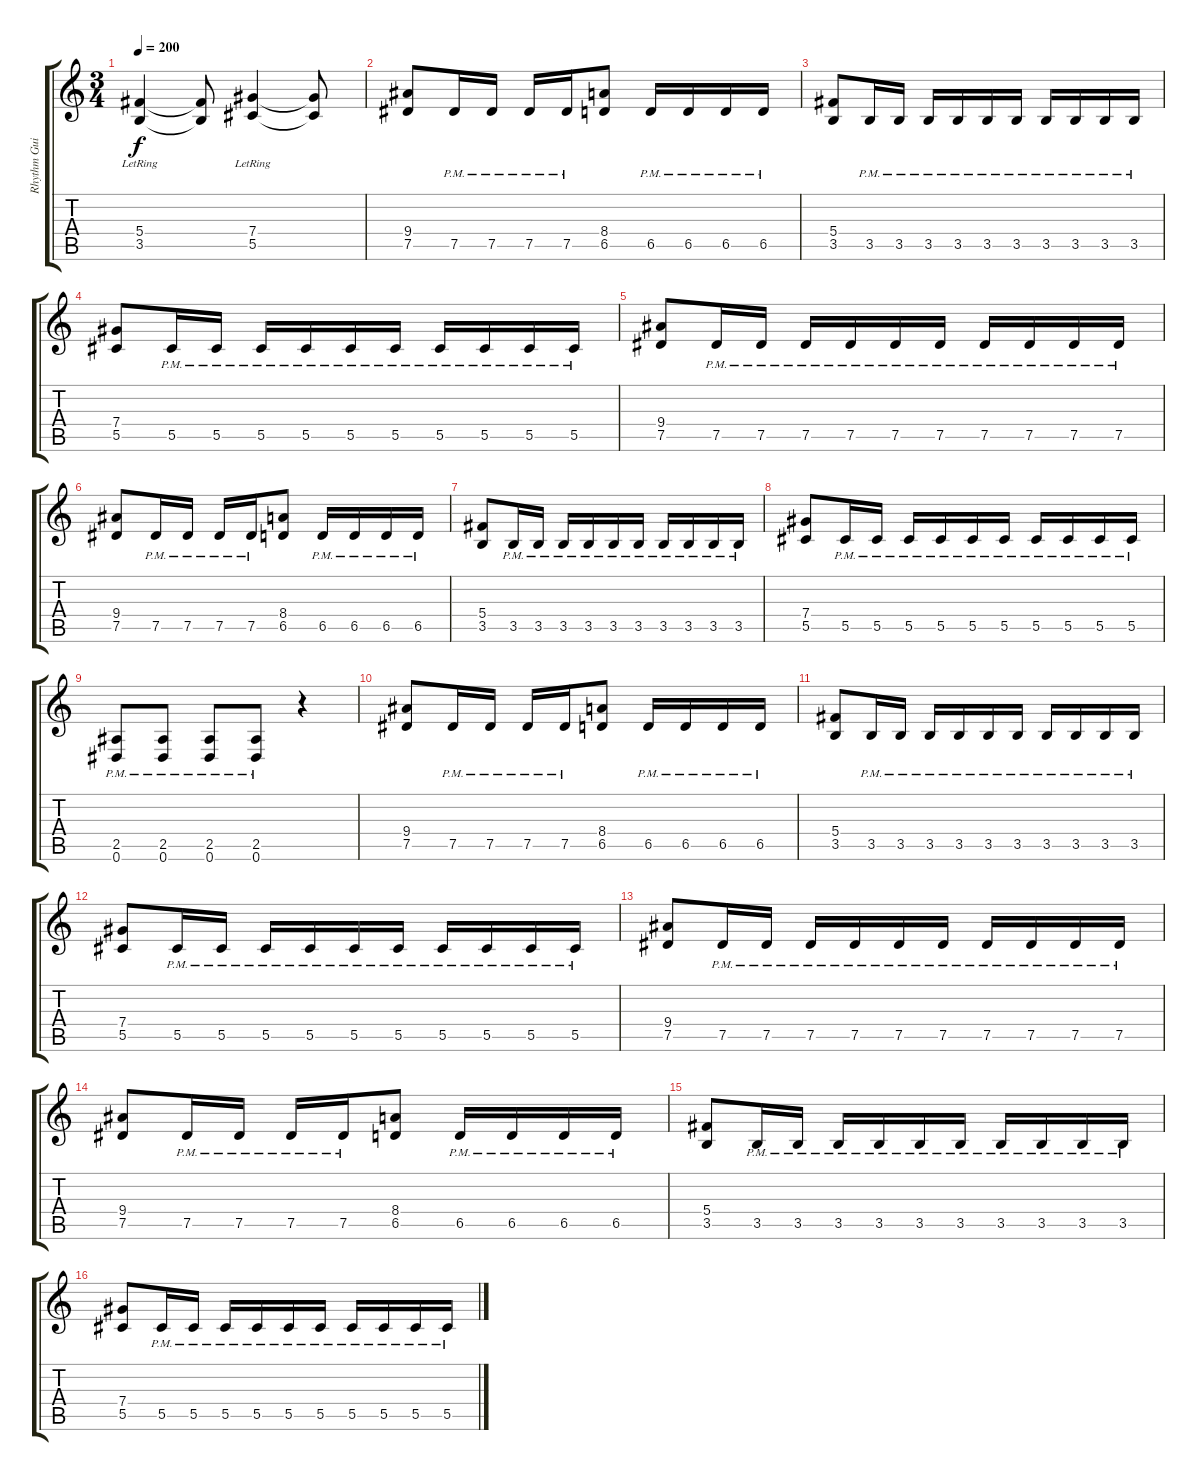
\track ("Rhythm Guitar" "Rhythm Gui") {instrument acousticguitarsteel}
\staff {score tabs}
\tuning (Eb4 Bb3 Gb3 Db3 Ab2 Eb2) {hide}
\ts (3 4)
\tempo 200
\clef g2
\ks c
(5.4{lr} 3.5{lr}).4{dy f} (5.4{t} 3.5{t}).8 (7.4{lr} 5.5{lr}).4 (7.4{t} 5.5{t}).8 |
(9.4 7.5).8 7.5{pm}.16 7.5{pm}.16 7.5{pm}.16 7.5{pm}.16 (8.4 6.5).8 6.5{pm}.16 6.5{pm}.16 6.5{pm}.16 6.5{pm}.16 |
(5.4 3.5).8 3.5{pm}.16 3.5{pm}.16 3.5{pm}.16 3.5{pm}.16 3.5{pm}.16 3.5{pm}.16 3.5{pm}.16 3.5{pm}.16 3.5{pm}.16 3.5{pm}.16 |
(7.4 5.5).8 5.5{pm}.16 5.5{pm}.16 5.5{pm}.16 5.5{pm}.16 5.5{pm}.16 5.5{pm}.16 5.5{pm}.16 5.5{pm}.16 5.5{pm}.16 5.5{pm}.16 |
(9.4 7.5).8 7.5{pm}.16 7.5{pm}.16 7.5{pm}.16 7.5{pm}.16 7.5{pm}.16 7.5{pm}.16 7.5{pm}.16 7.5{pm}.16 7.5{pm}.16 7.5{pm}.16 |
(9.4 7.5).8 7.5{pm}.16 7.5{pm}.16 7.5{pm}.16 7.5{pm}.16 (8.4 6.5).8 6.5{pm}.16 6.5{pm}.16 6.5{pm}.16 6.5{pm}.16 |
(5.4 3.5).8 3.5{pm}.16 3.5{pm}.16 3.5{pm}.16 3.5{pm}.16 3.5{pm}.16 3.5{pm}.16 3.5{pm}.16 3.5{pm}.16 3.5{pm}.16 3.5{pm}.16 |
(7.4 5.5).8 5.5{pm}.16 5.5{pm}.16 5.5{pm}.16 5.5{pm}.16 5.5{pm}.16 5.5{pm}.16 5.5{pm}.16 5.5{pm}.16 5.5{pm}.16 5.5{pm}.16 |
(2.5{pm} 0.6{pm}).8 (2.5{pm} 0.6{pm}).8 (2.5{pm} 0.6{pm}).8 (2.5{pm} 0.6{pm}).8 r.4 |
(9.4 7.5).8 7.5{pm}.16 7.5{pm}.16 7.5{pm}.16 7.5{pm}.16 (8.4 6.5).8 6.5{pm}.16 6.5{pm}.16 6.5{pm}.16 6.5{pm}.16 |
(5.4 3.5).8 3.5{pm}.16 3.5{pm}.16 3.5{pm}.16 3.5{pm}.16 3.5{pm}.16 3.5{pm}.16 3.5{pm}.16 3.5{pm}.16 3.5{pm}.16 3.5{pm}.16 |
(7.4 5.5).8 5.5{pm}.16 5.5{pm}.16 5.5{pm}.16 5.5{pm}.16 5.5{pm}.16 5.5{pm}.16 5.5{pm}.16 5.5{pm}.16 5.5{pm}.16 5.5{pm}.16 |
(9.4 7.5).8 7.5{pm}.16 7.5{pm}.16 7.5{pm}.16 7.5{pm}.16 7.5{pm}.16 7.5{pm}.16 7.5{pm}.16 7.5{pm}.16 7.5{pm}.16 7.5{pm}.16 |
(9.4 7.5).8 7.5{pm}.16 7.5{pm}.16 7.5{pm}.16 7.5{pm}.16 (8.4 6.5).8 6.5{pm}.16 6.5{pm}.16 6.5{pm}.16 6.5{pm}.16 |
(5.4 3.5).8 3.5{pm}.16 3.5{pm}.16 3.5{pm}.16 3.5{pm}.16 3.5{pm}.16 3.5{pm}.16 3.5{pm}.16 3.5{pm}.16 3.5{pm}.16 3.5{pm}.16 |
(7.4 5.5).8 5.5{pm}.16 5.5{pm}.16 5.5{pm}.16 5.5{pm}.16 5.5{pm}.16 5.5{pm}.16 5.5{pm}.16 5.5{pm}.16 5.5{pm}.16 5.5{pm}.16
